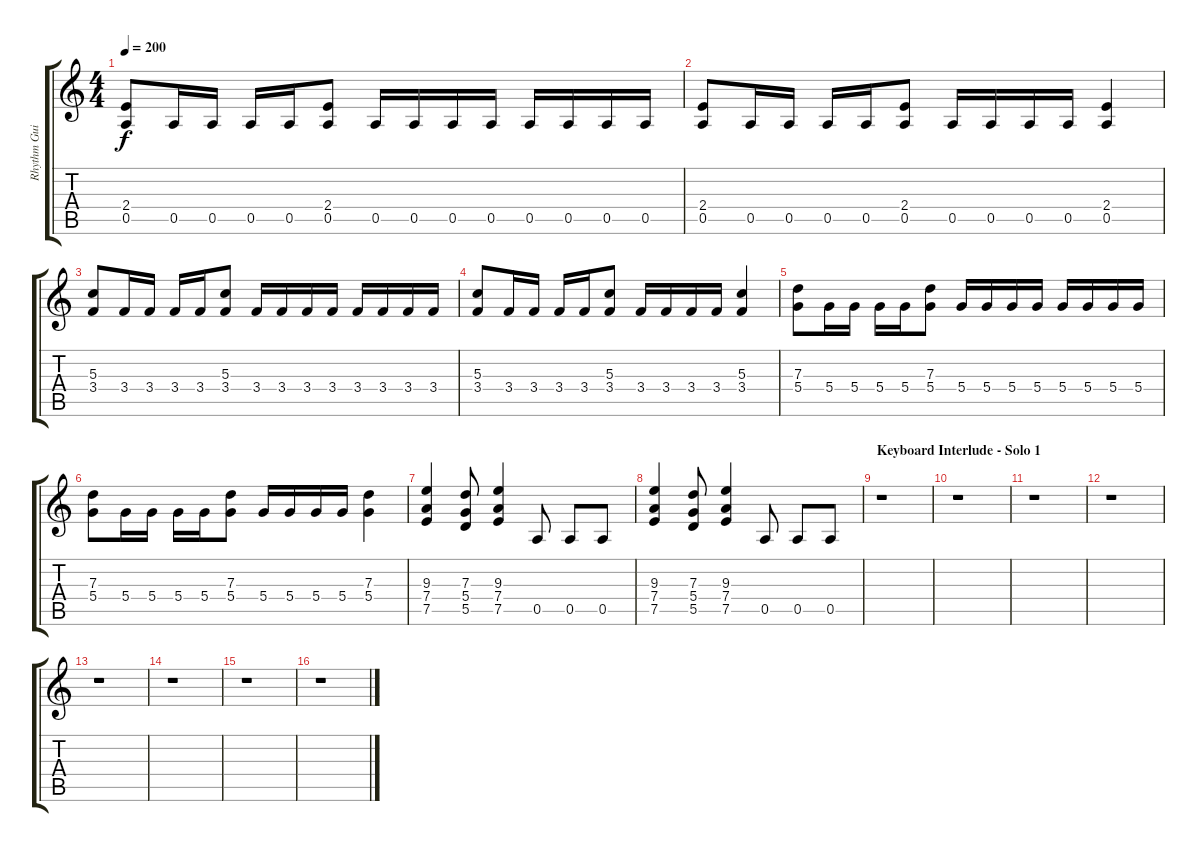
\track ("Rhythm Guitar 1" "Rhythm Gui") {instrument distortionguitar}
\staff {score tabs}
\tuning (E4 B3 G3 D3 A2 E2) {hide}
\ts (4 4)
\tempo 200
\clef g2
\ks c
(2.4 0.5).8{dy f} 0.5.16 0.5.16 0.5.16 0.5.16 (2.4 0.5).8 0.5.16 0.5.16 0.5.16 0.5.16 0.5.16 0.5.16 0.5.16 0.5.16 |
(2.4 0.5).8 0.5.16 0.5.16 0.5.16 0.5.16 (2.4 0.5).8 0.5.16 0.5.16 0.5.16 0.5.16 (2.4 0.5).4 |
(5.3 3.4).8 3.4.16 3.4.16 3.4.16 3.4.16 (5.3 3.4).8 3.4.16 3.4.16 3.4.16 3.4.16 3.4.16 3.4.16 3.4.16 3.4.16 |
(5.3 3.4).8 3.4.16 3.4.16 3.4.16 3.4.16 (5.3 3.4).8 3.4.16 3.4.16 3.4.16 3.4.16 (5.3 3.4).4 |
(7.3 5.4).8 5.4.16 5.4.16 5.4.16 5.4.16 (7.3 5.4).8 5.4.16 5.4.16 5.4.16 5.4.16 5.4.16 5.4.16 5.4.16 5.4.16 |
(7.3 5.4).8 5.4.16 5.4.16 5.4.16 5.4.16 (7.3 5.4).8 5.4.16 5.4.16 5.4.16 5.4.16 (7.3 5.4).4 |
(9.3 7.4 7.5).4 (7.3 5.4 5.5).8 (9.3 7.4 7.5).4 0.5.8 0.5.8 0.5.8 |
(9.3 7.4 7.5).4 (7.3 5.4 5.5).8 (9.3 7.4 7.5).4 0.5.8 0.5.8 0.5.8 |
\section ("" "Keyboard Interlude - Solo 1")
r.1 |
r.1 |
r.1 |
r.1 |
r.1 |
r.1 |
r.1 |
r.1
